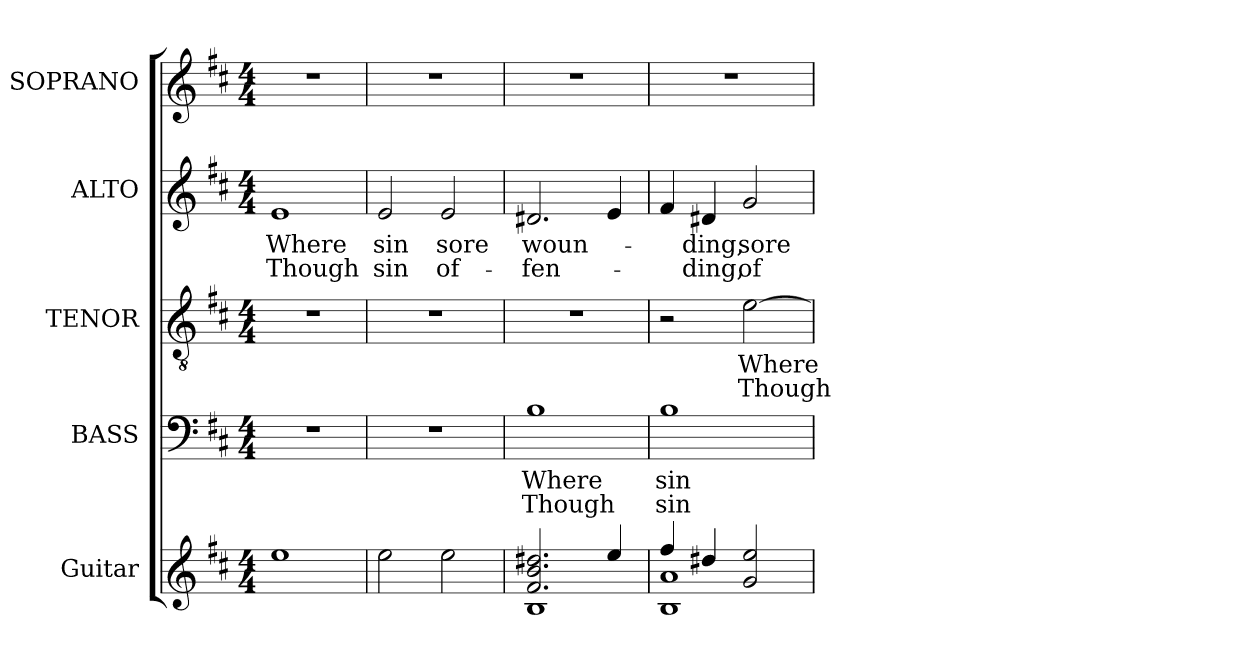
**kern	**kern	**text	**text	**kern	**text	**text	**kern	**text	**text	**kern
*part5	*part4	*part4	*part4	*part3	*part3	*part3	*part2	*part2	*part2	*part1
*staff5	*staff4	*staff4	*staff4	*staff3	*staff3	*staff3	*staff2	*staff2	*staff2	*staff1
*I"Guitar	*I"BASS	*	*	*I"TENOR	*	*	*I"ALTO	*	*	*I"SOPRANO
*	*I'B.	*	*	*I'T.	*	*	*I'A.	*	*	*I'S.
!!LO:PB:g=z
*clefG2	*clefF4	*	*	*clefGv2	*	*	*clefG2	*	*	*clefG2
*ITrd7c12	*	*	*	*ITrd7c12	*	*	*	*	*	*
*k[f#c#]	*k[f#c#]	*	*	*k[f#c#]	*	*	*k[f#c#]	*	*	*k[f#c#]
*D:	*D:	*	*	*D:	*	*	*D:	*	*	*D:
*M4/4	*M4/4	*	*	*M4/4	*	*	*M4/4	*	*	*M4/4
=1	=1	=1	=1	=1	=1	=1	=1	=1	=1	=1
!	!	!	!	!	!	!	!	!LO:LY:b:color=#000000	!LO:LY:b:color=#000000	!
1ei	1r	.	.	1r	.	.	1ei	Where	Though	1r
=2	=2	=2	=2	=2	=2	=2	=2	=2	=2	=2
!	!	!	!	!	!	!	!	!LO:LY:b:color=#000000	!LO:LY:b:color=#000000	!
2ei\	1r	.	.	1r	.	.	2ei/	sin	sin	1r
!	!	!	!	!	!	!	!	!LO:LY:b:color=#000000	!LO:LY:b:color=#000000	!
2ei\	.	.	.	.	.	.	2ei/	sore	of-	.
=3	=3	=3	=3	=3	=3	=3	=3	=3	=3	=3
*^	*	*	*	*	*	*	*	*	*	*
!	!	!	!LO:LY:b:color=#000000	!LO:LY:b:color=#000000	!	!	!	!	!	!	!
!	!	!	!	!	!	!	!	!	!LO:LY:b:color=#000000	!LO:LY:b:color=#000000	!
2.F#i/ 2.Bi 2.d#Xi	1BBi	1Bi	Where	Though	1r	.	.	2.d#Xi/	woun-	-fen-	1r
4ei/	.	.	.	.	.	.	.	4ei/	.	.	.
=4	=4	=4	=4	=4	=4	=4	=4	=4	=4	=4	=4
!	!	!	!LO:LY:b:color=#000000	!LO:LY:b:color=#000000	!	!	!	!	!	!	!
4f#i/	1BBi 1Ai	1Bi	sin	sin	2r	.	.	4f#i/	.	.	1r
!	!	!	!	!	!	!	!	!	!LO:LY:b:color=#000000	!LO:LY:b:color=#000000	!
4d#Xi/	.	.	.	.	.	.	.	4d#Xi/	-ding,	-ding,	.
!	!	!	!	!	!	!LO:LY:b:color=#000000	!LO:LY:b:color=#000000	!	!	!	!
!	!	!	!	!	!	!	!	!	!LO:LY:b:color=#000000	!LO:LY:b:color=#000000	!
2Gi/ 2ei	.	.	.	.	[2Ei\	Where	Though	2gi/	sore	of-	.
*v	*v	*	*	*	*	*	*	*	*	*	*
=	=	=	=	=	=	=	=	=	=	=
*-	*-	*-	*-	*-	*-	*-	*-	*-	*-	*-
